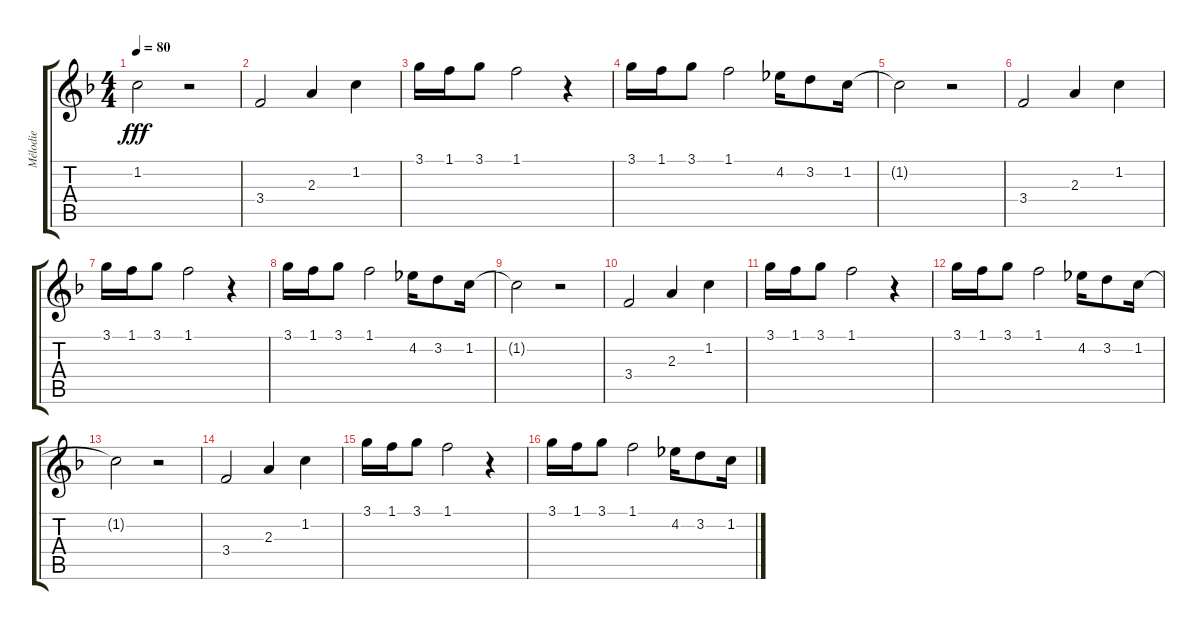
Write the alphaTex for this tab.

\track ("Mélodie" "Mélodie") {instrument electricguitarjazz}
\staff {score tabs}
\tuning (E4 B3 G3 D3 A2 E2) {hide}
\ts (4 4)
\tempo 80
\clef g2
\ks f
1.2{t}.2{dy fff} r.2 |
3.4.2 2.3.4 1.2.4 |
3.1.16 1.1.16 3.1.8 1.1.2 r.4 |
3.1.16 1.1.16 3.1.8 1.1.2 4.2.16 3.2.8 1.2.16 |
1.2{t}.2 r.2 |
3.4.2 2.3.4 1.2.4 |
3.1.16 1.1.16 3.1.8 1.1.2 r.4 |
3.1.16 1.1.16 3.1.8 1.1.2 4.2.16 3.2.8 1.2.16 |
1.2{t}.2 r.2 |
3.4.2 2.3.4 1.2.4 |
3.1.16 1.1.16 3.1.8 1.1.2 r.4 |
3.1.16 1.1.16 3.1.8 1.1.2 4.2.16 3.2.8 1.2.16 |
1.2{t}.2 r.2 |
3.4.2{volume 0} 2.3.4 1.2.4 |
3.1.16 1.1.16 3.1.8 1.1.2 r.4 |
3.1.16 1.1.16 3.1.8 1.1.2 4.2.16 3.2.8 1.2.16
